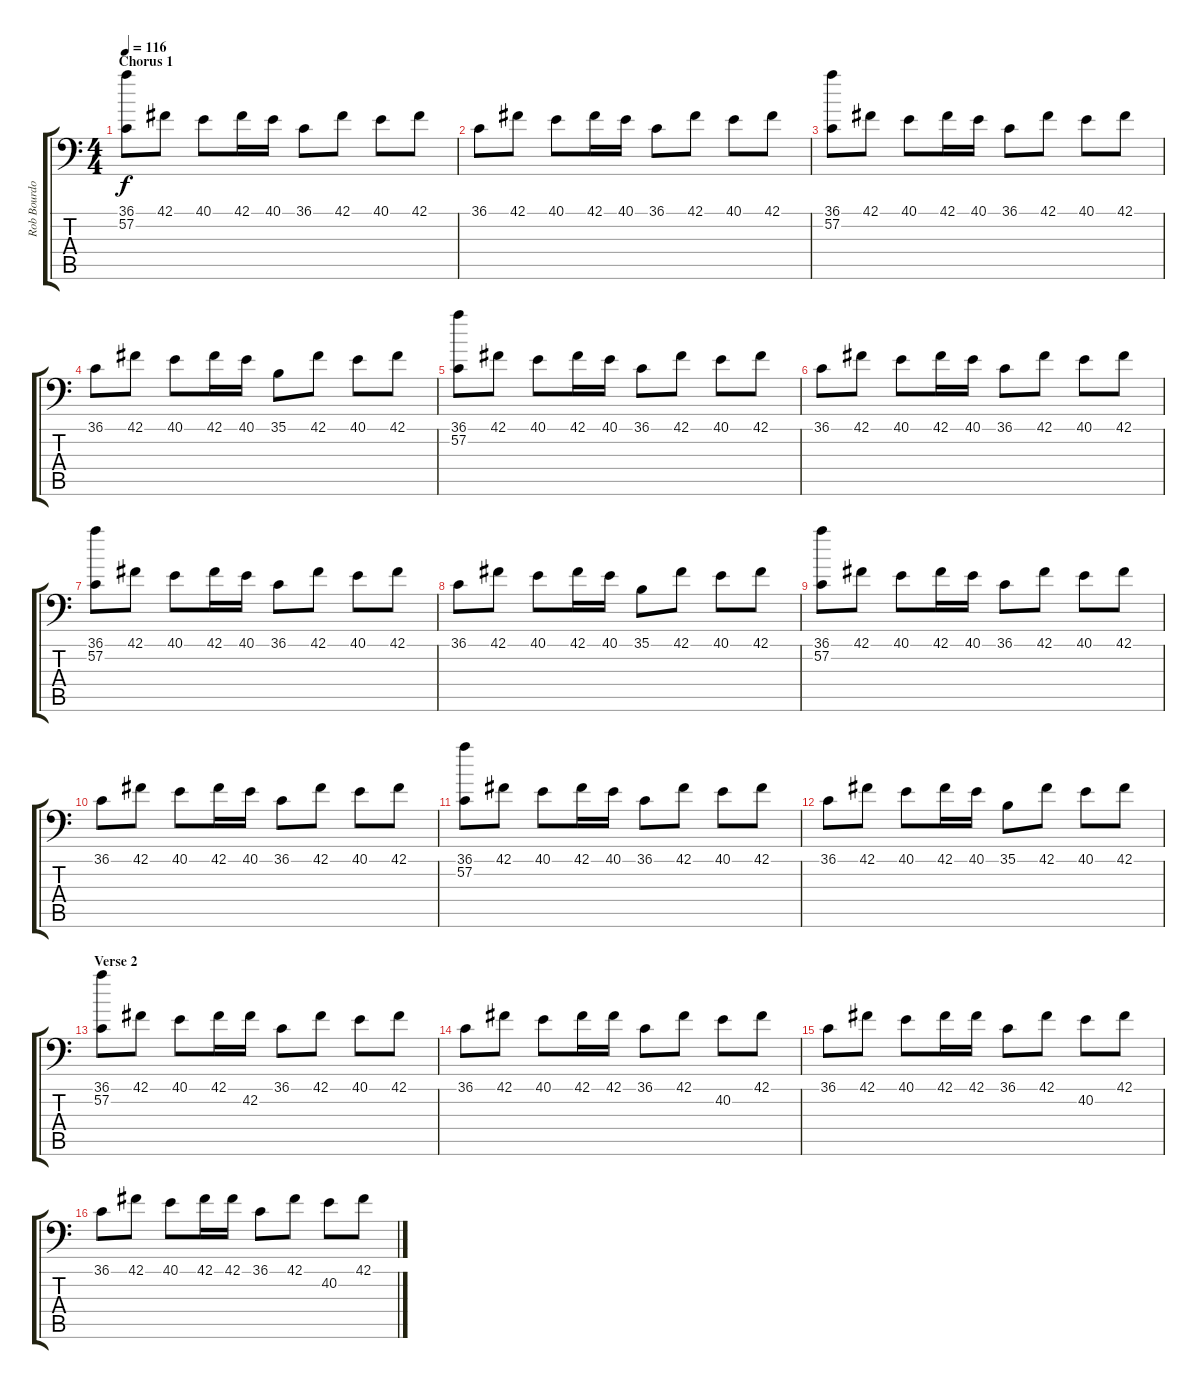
\track ("Rob Bourdon (Drums)" "Rob Bourdo") {instrument acousticgrandpiano}
\staff {score tabs}
\tuning (C-1 C-1 C-1 C-1 C-1 C-1) {hide}
\ts (4 4)
\section ("" "Chorus 1")
\tempo 116
\clef f4
\ks c
(36.1 57.2).8{dy f} 42.1.8 40.1.8 42.1.16 40.1.16 36.1.8 42.1.8 40.1.8 42.1.8 |
36.1.8 42.1.8 40.1.8 42.1.16 40.1.16 36.1.8 42.1.8 40.1.8 42.1.8 |
(36.1 57.2).8 42.1.8 40.1.8 42.1.16 40.1.16 36.1.8 42.1.8 40.1.8 42.1.8 |
36.1.8 42.1.8 40.1.8 42.1.16 40.1.16 35.1.8 42.1.8 40.1.8 42.1.8 |
(36.1 57.2).8 42.1.8 40.1.8 42.1.16 40.1.16 36.1.8 42.1.8 40.1.8 42.1.8 |
36.1.8 42.1.8 40.1.8 42.1.16 40.1.16 36.1.8 42.1.8 40.1.8 42.1.8 |
(36.1 57.2).8 42.1.8 40.1.8 42.1.16 40.1.16 36.1.8 42.1.8 40.1.8 42.1.8 |
36.1.8 42.1.8 40.1.8 42.1.16 40.1.16 35.1.8 42.1.8 40.1.8 42.1.8 |
(36.1 57.2).8 42.1.8 40.1.8 42.1.16 40.1.16 36.1.8 42.1.8 40.1.8 42.1.8 |
36.1.8 42.1.8 40.1.8 42.1.16 40.1.16 36.1.8 42.1.8 40.1.8 42.1.8 |
(36.1 57.2).8 42.1.8 40.1.8 42.1.16 40.1.16 36.1.8 42.1.8 40.1.8 42.1.8 |
36.1.8 42.1.8 40.1.8 42.1.16 40.1.16 35.1.8 42.1.8 40.1.8 42.1.8 |
\section ("" "Verse 2")
(36.1 57.2).8 42.1.8 40.1.8 42.1.16 42.2.16 36.1.8 42.1.8 40.1.8 42.1.8 |
36.1.8 42.1.8 40.1.8 42.1.16 42.1.16 36.1.8 42.1.8 40.2.8 42.1.8 |
36.1.8 42.1.8 40.1.8 42.1.16 42.1.16 36.1.8 42.1.8 40.2.8 42.1.8 |
36.1.8 42.1.8 40.1.8 42.1.16 42.1.16 36.1.8 42.1.8 40.2.8 42.1.8
